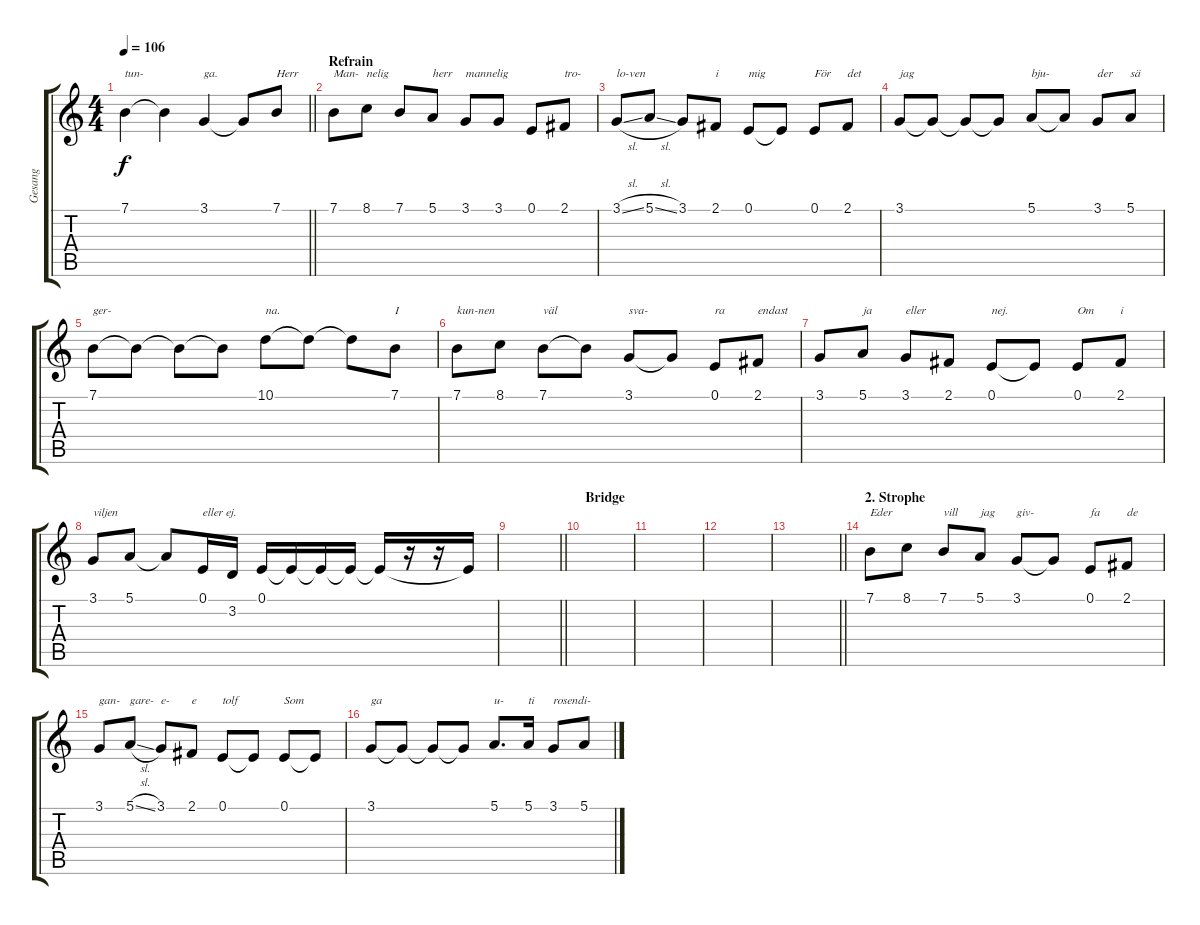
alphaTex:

\track ("Gesang" "Gesang") {instrument lead5charang}
\staff {score tabs}
\tuning (E4 B3 G3 D3 A2 E2) {hide}
\ts (4 4)
\tempo 106
\clef g2
\barLineRight lightlight
\ks c
7.1.4{txt "tun-" dy f} 7.1{t}.4 3.1.4{txt "ga."} 3.1{t}.8 7.1.8{txt "Herr"} |
\section ("" "Refrain")
7.1.8{txt "Man-"} 8.1.8{txt "nelig"} 7.1.8 5.1.8{txt "herr"} 3.1.8{txt "mannelig"} 3.1.8 0.1.8 2.1.8{txt "tro-"} |
3.1{sl}.8{txt "lo-ven"} 5.1{sl}.8 3.1.8 2.1.8{txt "i"} 0.1.8{txt "mig"} 0.1{t}.8 0.1.8{txt "För"} 2.1.8{txt "det"} |
3.1.8{txt "jag"} 3.1{t}.8 3.1{t}.8 3.1{t}.8 5.1.8{txt "bju-"} 5.1{t}.8 3.1.8{txt "der"} 5.1.8{txt "sä"} |
7.1.8{txt "ger-"} 7.1{t}.8 7.1{t}.8 7.1{t}.8 10.1.8{txt "na."} 10.1{t}.8 10.1{t}.8 7.1.8{txt "I "} |
7.1.8{txt "kun-nen"} 8.1.8 7.1.8{txt "väl"} 7.1{t}.8 3.1.8{txt "sva-"} 3.1{t}.8 0.1.8{txt "ra"} 2.1.8{txt "endast"} |
3.1.8 5.1.8{txt "ja"} 3.1.8{txt "eller"} 2.1.8 0.1.8{txt "nej."} 0.1{t}.8 0.1.8{txt "Om"} 2.1.8{txt "i"} |
3.1.8{txt "viljen"} 5.1.8 5.1{t}.8 0.1.16{txt "eller ej."} 3.2.16 0.1.16 0.1{t}.16 0.1{t}.16 0.1{t}.16 0.1{t}.16 r.16 r.16 0.1{t}.16 |
\barLineRight lightlight
|
\section ("" "Bridge")
|
|
|
\barLineRight lightlight
|
\section ("" "2. Strophe")
7.1.8{txt "Eder"} 8.1.8 7.1.8{txt "vill"} 5.1.8{txt "jag"} 3.1.8{txt "giv-"} 3.1{t}.8 0.1.8{txt "fa"} 2.1.8{txt "de"} |
3.1.8{txt "gan-"} 5.1{sl}.8{txt "gare-"} 3.1.8{txt "e-"} 2.1.8{txt "e"} 0.1.8{txt "tolf"} 0.1{t}.8 0.1.8{txt "Som"} 0.1{t}.8 |
3.1.8{txt "ga"} 3.1{t}.8 3.1{t}.8 3.1{t}.8 5.1.8{d txt "u-"} 5.1.16{txt "ti"} 3.1.8{txt "rosendi-"} 5.1.8
